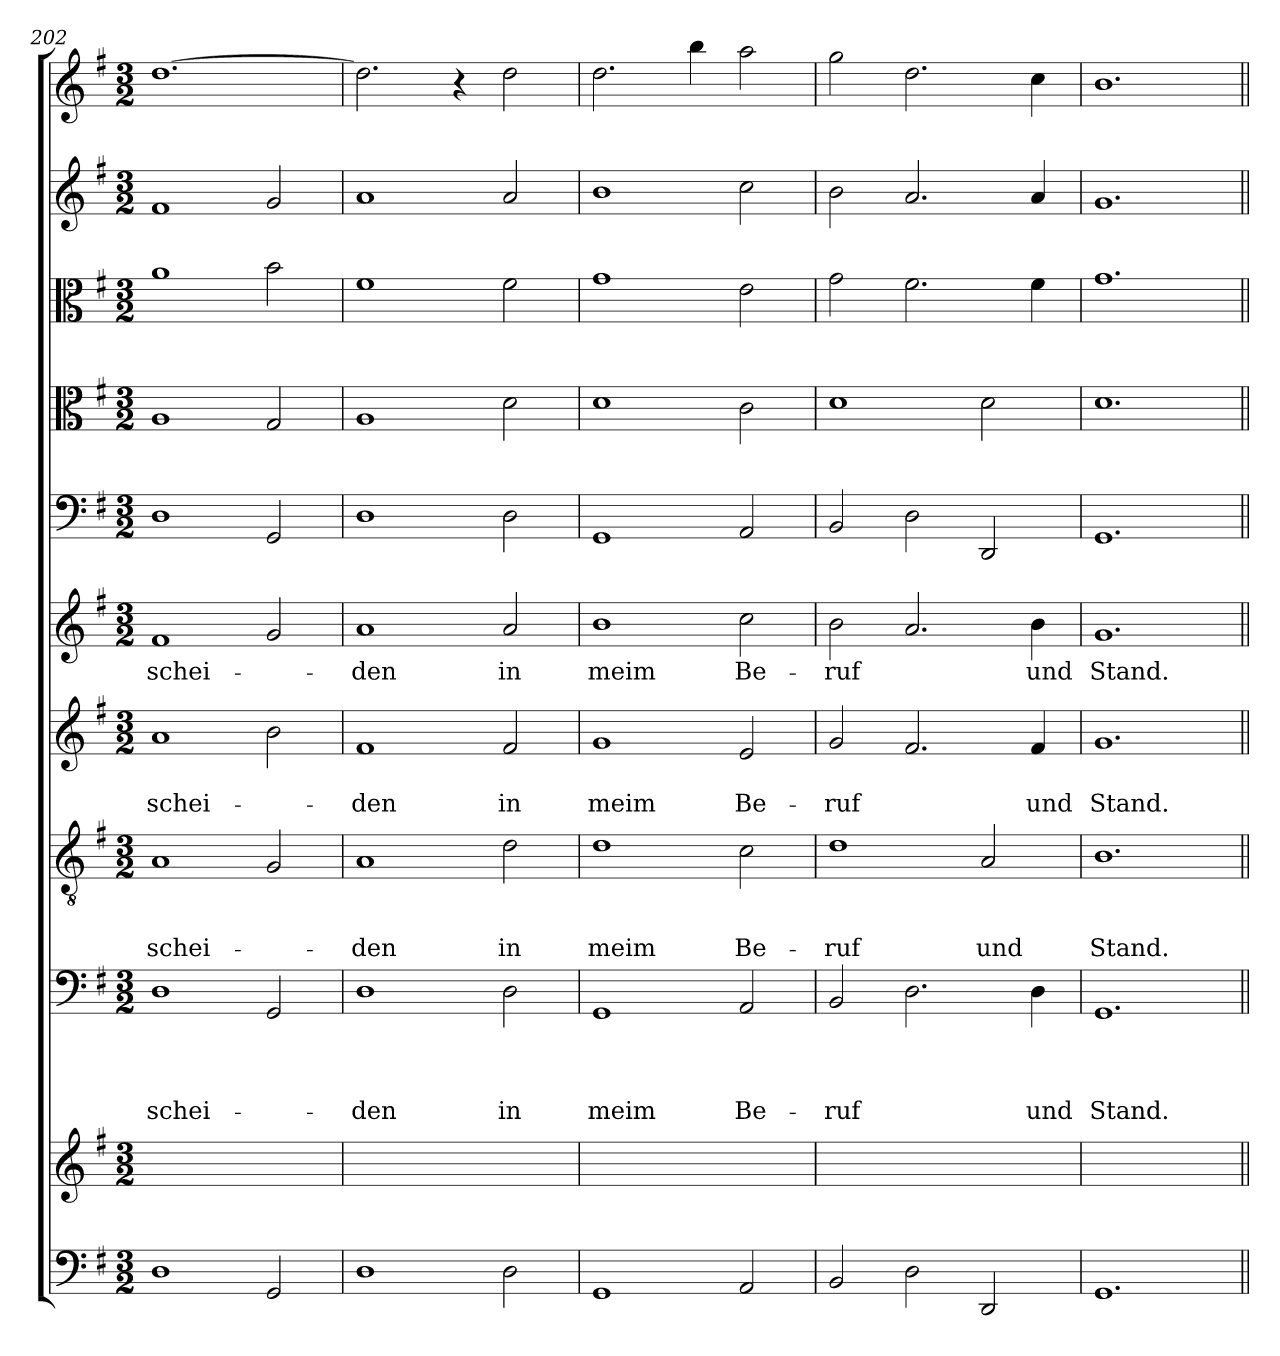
**kern	**kern	**kern	**text	**text	**text	**text	**kern	**text	**text	**text	**kern	**text	**text	**kern	**text	**kern	**kern	**kern	**kern	**kern
*part11	*part10	*part9	*part9	*part9	*part9	*part9	*part8	*part8	*part8	*part8	*part7	*part7	*part7	*part6	*part6	*part5	*part4	*part3	*part2	*part1
*staff11	*staff10	*staff9	*staff9	*staff9	*staff9	*staff9	*staff8	*staff8	*staff8	*staff8	*staff7	*staff7	*staff7	*staff6	*staff6	*staff5	*staff4	*staff3	*staff2	*staff1
*clefF4	*clefG2	*clefF4	*	*	*	*	*clefGv2	*	*	*	*clefG2	*	*	*clefG2	*	*clefF4	*clefC3	*clefC3	*clefG2	*clefG2
*k[f#]	*k[f#]	*k[f#]	*	*	*	*	*k[f#]	*	*	*	*k[f#]	*	*	*k[f#]	*	*k[f#]	*k[f#]	*k[f#]	*k[f#]	*k[f#]
*G:	*G:	*G:	*	*	*	*	*G:	*	*	*	*G:	*	*	*G:	*	*G:	*G:	*G:	*G:	*G:
*M3/2	*M3/2	*M3/2	*	*	*	*	*M3/2	*	*	*	*M3/2	*	*	*M3/2	*	*M3/2	*M3/2	*M3/2	*M3/2	*M3/2
=202	=202	=202	=202	=202	=202	=202	=202	=202	=202	=202	=202	=202	=202	=202	=202	=202	=202	=202	=202	=202
!	!	!	!	!	!	!LO:LY:b	!	!	!	!LO:LY:b	!	!	!LO:LY:b	!	!LO:LY:b	!	!	!	!	!
1D	1.ryy	1D	.	.	.	-schei-	1A	.	.	-schei-	1a	.	-schei-	1f#	-schei-	1D	1A	1a	1f#	[1.dd
2GG/	.	2GG/	.	.	.	.	2G/	.	.	.	2b\	.	.	2g/	.	2GG/	2G/	2b\	2g/	.
=203	=203	=203	=203	=203	=203	=203	=203	=203	=203	=203	=203	=203	=203	=203	=203	=203	=203	=203	=203	=203
!	!	!	!	!	!	!LO:LY:b	!	!	!	!LO:LY:b	!	!	!LO:LY:b	!	!LO:LY:b	!	!	!	!	!
1D	1.ryy	1D	.	.	.	-den	1A	.	.	-den	1f#	.	-den	1a	-den	1D	1A	1f#	1a	2.dd\]
.	.	.	.	.	.	.	.	.	.	.	.	.	.	.	.	.	.	.	.	4r
!	!	!	!	!	!	!LO:LY:b	!	!	!	!LO:LY:b	!	!	!LO:LY:b	!	!LO:LY:b	!	!	!	!	!
2D\	.	2D\	.	.	.	in	2d\	.	.	in	2f#/	.	in	2a/	in	2D\	2d\	2f#\	2a/	2dd\
=204	=204	=204	=204	=204	=204	=204	=204	=204	=204	=204	=204	=204	=204	=204	=204	=204	=204	=204	=204	=204
!	!	!	!	!	!	!LO:LY:b	!	!	!	!LO:LY:b	!	!	!LO:LY:b	!	!LO:LY:b	!	!	!	!	!
1GG	1.ryy	1GG	.	.	.	meim	1d	.	.	meim	1g	.	meim	1b	meim	1GG	1d	1g	1b	2.dd\
.	.	.	.	.	.	.	.	.	.	.	.	.	.	.	.	.	.	.	.	4bb\
!	!	!	!	!	!	!LO:LY:b	!	!	!	!LO:LY:b	!	!	!LO:LY:b	!	!LO:LY:b	!	!	!	!	!
2AA/	.	2AA/	.	.	.	Be-	2c\	.	.	Be-	2e/	.	Be-	2cc\	Be-	2AA/	2c\	2e\	2cc\	2aa\
=205	=205	=205	=205	=205	=205	=205	=205	=205	=205	=205	=205	=205	=205	=205	=205	=205	=205	=205	=205	=205
!	!	!	!	!	!	!LO:LY:b	!	!	!	!LO:LY:b	!	!	!LO:LY:b	!	!LO:LY:b	!	!	!	!	!
2BB/	1.ryy	2BB/	.	.	.	-ruf	1d	.	.	-ruf	2g/	.	-ruf	2b\	-ruf	2BB/	1d	2g\	2b\	2gg\
2D\	.	2.D\	.	.	.	.	.	.	.	.	2.f#/	.	.	2.a/	.	2D\	.	2.f#\	2.a/	2.dd\
!	!	!	!	!	!	!	!	!	!	!LO:LY:b	!	!	!	!	!	!	!	!	!	!
2DD/	.	.	.	.	.	.	2A/	.	.	und	.	.	.	.	.	2DD/	2d\	.	.	.
!	!	!	!	!	!	!LO:LY:b	!	!	!	!	!	!	!LO:LY:b	!	!LO:LY:b	!	!	!	!	!
.	.	4D\	.	.	.	und	.	.	.	.	4f#/	.	und	4b\	und	.	.	4f#\	4a/	4cc\
=206	=206	=206	=206	=206	=206	=206	=206	=206	=206	=206	=206	=206	=206	=206	=206	=206	=206	=206	=206	=206
!	!	!	!	!	!	!LO:LY:b	!	!	!	!LO:LY:b	!	!	!LO:LY:b	!	!LO:LY:b	!	!	!	!	!
1.GG	1.ryy	1.GG	.	.	.	Stand.	1.B	.	.	Stand.	1.g	.	Stand.	1.g	Stand.	1.GG	1.d	1.g	1.g	1.b
=||	=||	=||	=||	=||	=||	=||	=||	=||	=||	=||	=||	=||	=||	=||	=||	=||	=||	=||	=||	=||
*-	*-	*-	*-	*-	*-	*-	*-	*-	*-	*-	*-	*-	*-	*-	*-	*-	*-	*-	*-	*-
